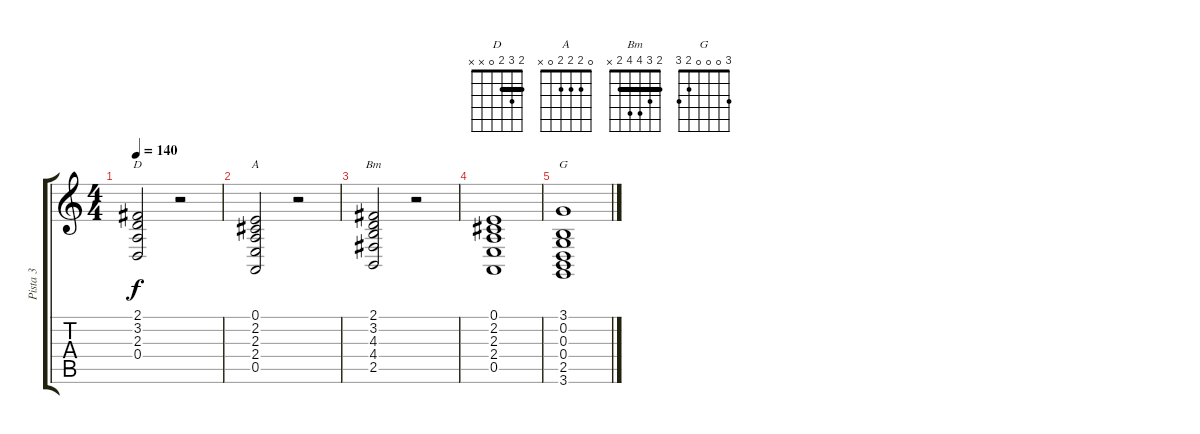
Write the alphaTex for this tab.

\track ("Pista 3" "Pista 3") {instrument brightacousticpiano}
\staff {score tabs}
\tuning (E4 B3 G3 D3 A2 E2) {hide}
\chord ("D" 2 3 2 0 x x) {barre 2}
\chord ("A" 0 2 2 2 0 x)
\chord ("Bm" 2 3 4 4 2 x) {barre 2}
\chord ("G" 3 0 0 0 2 3)
\ts (4 4)
\tempo 140
\clef g2
\ks c
(2.1 3.2 2.3 0.4).2{ch "D" dy f instrument brightacousticpiano} r.2 |
(0.1 2.2 2.3 2.4 0.5).2{ch "A"} r.2 |
(2.1 3.2 4.3 4.4 2.5).2{ch "Bm"} r.2 |
(0.1 2.2 2.3 2.4 0.5).1 |
(3.1 0.2 0.3 0.4 2.5 3.6).1{ch "G"}
